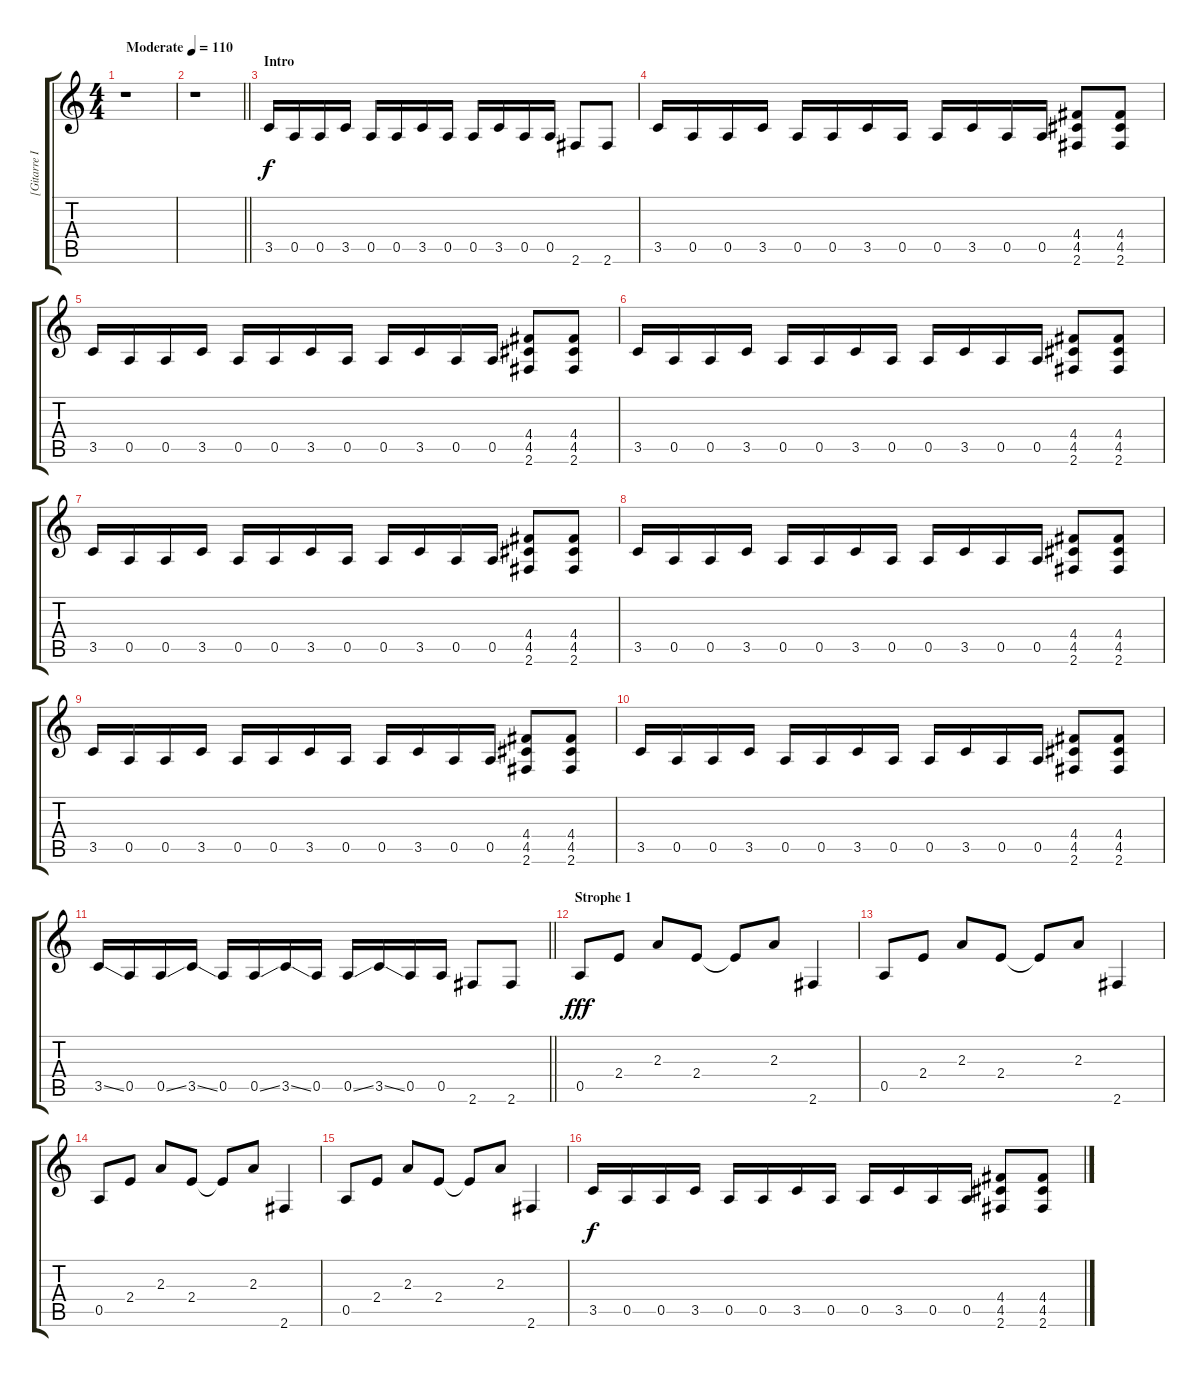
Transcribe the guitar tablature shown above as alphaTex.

\track ("[Gitarre I]" "[Gitarre I") {instrument distortionguitar}
\staff {score tabs}
\tuning (E4 B3 G3 D3 A2 E2) {hide}
\ts (4 4)
\tempo (110 "Moderate")
\clef g2
\ks c
r.1{dy f instrument distortionguitar} |
\barLineRight lightlight
r.1 |
\section ("" "Intro")
3.5.16{volume 10 balance 2} 0.5.16 0.5.16 3.5.16 0.5.16 0.5.16 3.5.16 0.5.16 0.5.16 3.5.16 0.5.16 0.5.16 2.6.8 2.6.8 |
3.5.16 0.5.16 0.5.16 3.5.16 0.5.16 0.5.16 3.5.16 0.5.16 0.5.16 3.5.16 0.5.16 0.5.16 (4.4 4.5 2.6).8{volume 16 balance 8} (4.4 4.5 2.6).8 |
3.5.16{volume 12 balance 5} 0.5.16 0.5.16 3.5.16 0.5.16 0.5.16 3.5.16 0.5.16 0.5.16 3.5.16 0.5.16 0.5.16 (4.4 4.5 2.6).8{volume 16 balance 8} (4.4 4.5 2.6).8 |
3.5.16{volume 12 balance 5} 0.5.16 0.5.16 3.5.16 0.5.16 0.5.16 3.5.16 0.5.16 0.5.16 3.5.16 0.5.16 0.5.16 (4.4 4.5 2.6).8{volume 16 balance 8} (4.4 4.5 2.6).8 |
3.5.16{volume 12 balance 5} 0.5.16 0.5.16 3.5.16 0.5.16 0.5.16 3.5.16 0.5.16 0.5.16 3.5.16 0.5.16 0.5.16 (4.4 4.5 2.6).8{volume 16 balance 8} (4.4 4.5 2.6).8 |
3.5.16{volume 12 balance 5} 0.5.16 0.5.16 3.5.16 0.5.16 0.5.16 3.5.16 0.5.16 0.5.16 3.5.16 0.5.16 0.5.16 (4.4 4.5 2.6).8{volume 16 balance 8} (4.4 4.5 2.6).8 |
3.5.16{volume 12 balance 5} 0.5.16 0.5.16 3.5.16 0.5.16 0.5.16 3.5.16 0.5.16 0.5.16 3.5.16 0.5.16 0.5.16 (4.4 4.5 2.6).8{volume 16 balance 8} (4.4 4.5 2.6).8 |
3.5.16{volume 12 balance 5} 0.5.16 0.5.16 3.5.16 0.5.16 0.5.16 3.5.16 0.5.16 0.5.16 3.5.16 0.5.16 0.5.16 (4.4 4.5 2.6).8{volume 16 balance 8} (4.4 4.5 2.6).8 |
\barLineRight lightlight
3.5{ss}.16{volume 10 instrument overdrivenguitar} 0.5.16 0.5{ss}.16 3.5{ss}.16 0.5.16 0.5{ss}.16 3.5{ss}.16 0.5.16 0.5{ss}.16 3.5{ss}.16 0.5.16 0.5.16 2.6.8 2.6.8 |
\section ("" "Strophe 1")
0.5.8{dy fff volume 16 balance 8 instrument electricguitarclean} 2.4.8 2.3.8 2.4.8 2.4{t}.8 2.3.8 2.6.4 |
0.5.8 2.4.8 2.3.8 2.4.8 2.4{t}.8 2.3.8 2.6.4 |
0.5.8 2.4.8 2.3.8 2.4.8 2.4{t}.8 2.3.8 2.6.4 |
0.5.8 2.4.8 2.3.8 2.4.8 2.4{t}.8 2.3.8 2.6.4 |
3.5.16{dy f volume 12 balance 5 instrument distortionguitar} 0.5.16 0.5.16 3.5.16 0.5.16 0.5.16 3.5.16 0.5.16 0.5.16 3.5.16 0.5.16 0.5.16 (4.4 4.5 2.6).8{volume 16 balance 8} (4.4 4.5 2.6).8
